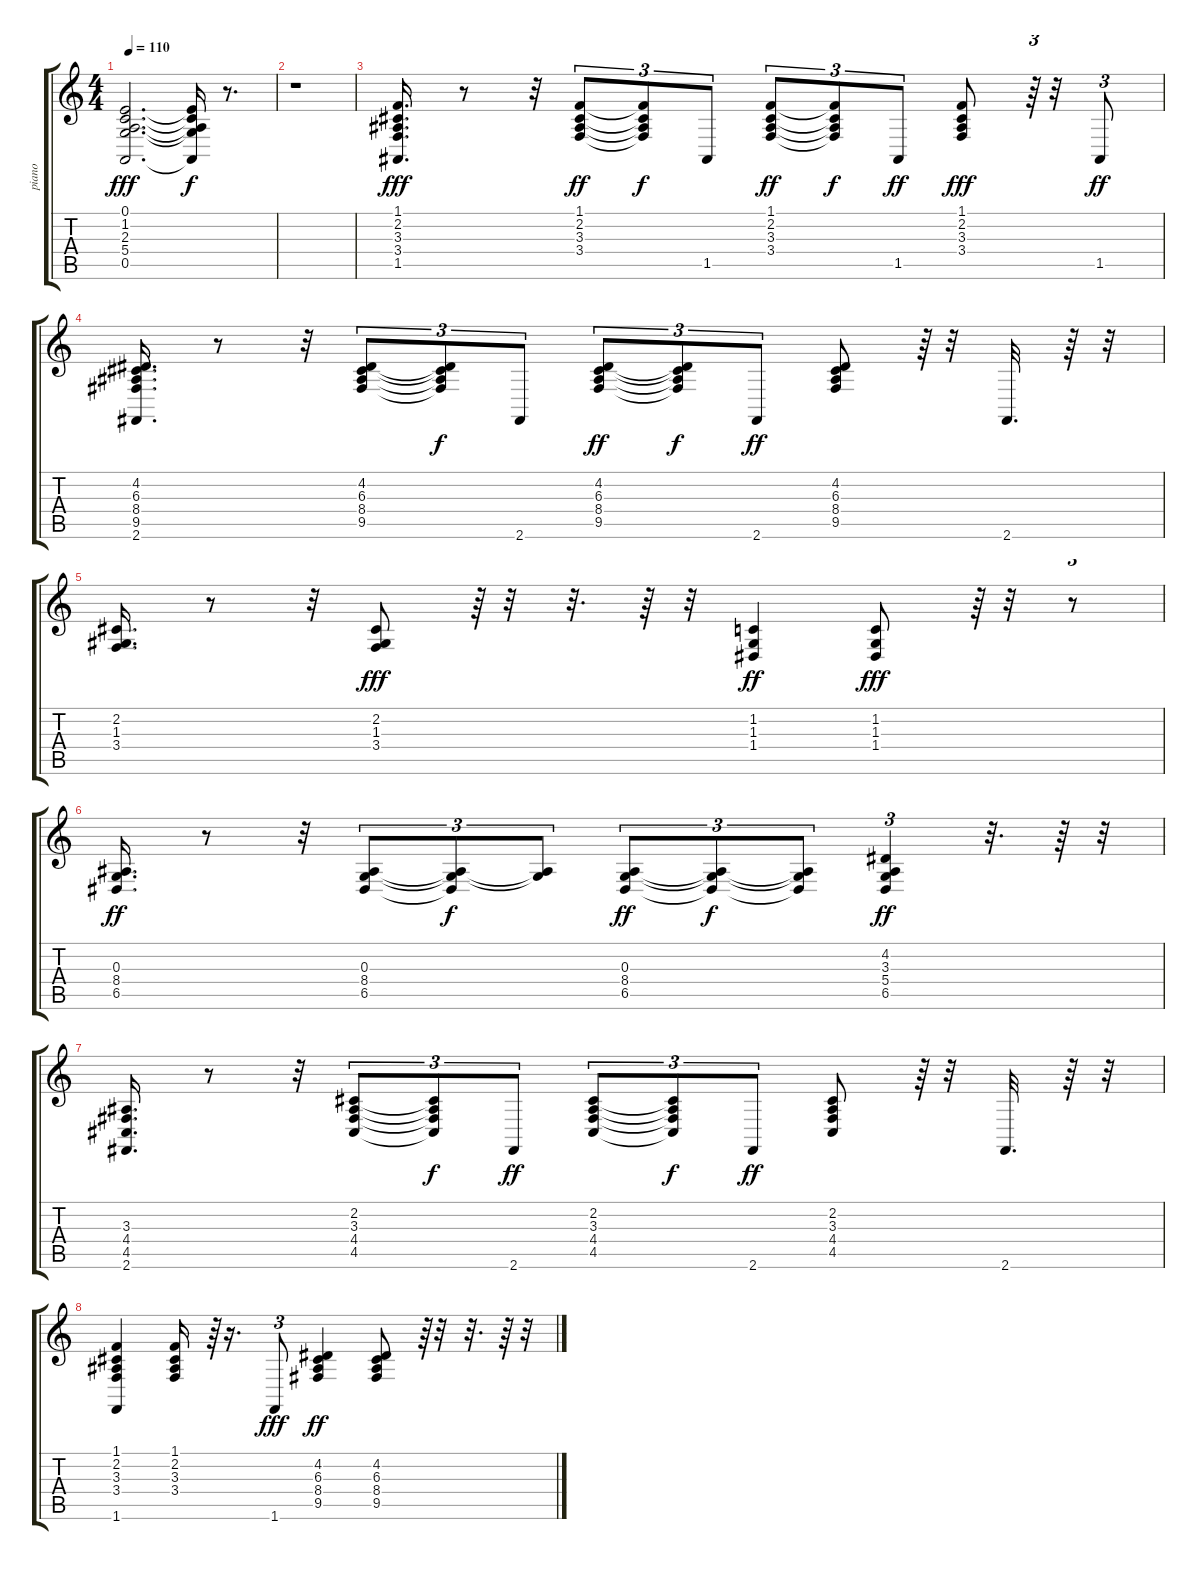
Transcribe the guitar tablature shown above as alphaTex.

\track ("piano    " "piano    ") {instrument acousticgrandpiano}
\staff {score tabs}
\tuning (E4 B3 G3 D3 A2 E2) {hide}
\ts (4 4)
\tempo 110
\clef g2
\ks c
(0.1 1.2 2.3 5.4 0.5).2{d dy fff} (0.1{t} 1.2{t} 2.3{t} 5.4{t} 0.5{t}).16{dy f} r.8{d} |
r.1 |
(1.1 2.2 3.3 3.4 1.5).16{d dy fff} r.8 r.32 (1.1 2.2 3.3 3.4).8{tu (3 2) dy ff} (1.1{t} 2.2{t} 3.3{t} 3.4{t}).8{tu (3 2) dy f} 1.5.8{tu (3 2)} (1.1 2.2 3.3 3.4).8{tu (3 2) dy ff} (1.1{t} 2.2{t} 3.3{t} 3.4{t}).8{tu (3 2) dy f} 1.5.8{tu (3 2) dy ff} (1.1 2.2 3.3 3.4).8{dy fff} r.64{tu (3 2)} r.32 1.5.8{tu (3 2) dy ff} |
(4.2 6.3 8.4 9.5 2.6).16{d} r.8 r.32 (4.2 6.3 8.4 9.5).8{tu (3 2)} (4.2{t} 6.3{t} 8.4{t} 9.5{t}).8{tu (3 2) dy f} 2.6.8{tu (3 2)} (4.2 6.3 8.4 9.5).8{tu (3 2) dy ff} (4.2{t} 6.3{t} 8.4{t} 9.5{t}).8{tu (3 2) dy f} 2.6.8{tu (3 2) dy ff} (4.2 6.3 8.4 9.5).8 r.64{tu (3 2)} r.32 2.6.32{d} r.64 r.32 |
(2.2 1.3 3.4).16{d} r.8 r.32 (2.2 1.3 3.4).8{dy fff} r.64{tu (3 2)} r.32 r.32{d} r.64 r.32 (1.2 1.3 1.4).4{dy ff} (1.2 1.3 1.4).8{dy fff} r.64{tu (3 2)} r.32 r.8{tu (3 2)} |
(0.3 8.4 6.5).16{d dy ff} r.8 r.32 (0.3 8.4 6.5).8{tu (3 2)} (0.3{t} 8.4{t} 6.5{t}).8{tu (3 2) dy f} (0.3{t} 8.4{t}).8{tu (3 2)} (0.3 8.4 6.5).8{tu (3 2) dy ff} (0.3{t} 8.4{t} 6.5{t}).8{tu (3 2) dy f} (0.3{t} 8.4{t} 6.5{t}).8{tu (3 2)} (4.2 3.3 5.4 6.5).4{tu (3 2) dy ff} r.32{d} r.64 r.32 |
(3.3 4.4 4.5 2.6).16{d} r.8 r.32 (2.2 3.3 4.4 4.5).8{tu (3 2)} (2.2{t} 3.3{t} 4.4{t} 4.5{t}).8{tu (3 2) dy f} 2.6.8{tu (3 2) dy ff} (2.2 3.3 4.4 4.5).8{tu (3 2)} (2.2{t} 3.3{t} 4.4{t} 4.5{t}).8{tu (3 2) dy f} 2.6.8{tu (3 2) dy ff} (2.2 3.3 4.4 4.5).8 r.64{tu (3 2)} r.32 2.6.32{d} r.64 r.32 |
(1.1 2.2 3.3 3.4 1.6).4 (1.1 2.2 3.3 3.4).16 r.64{tu (3 2)} r.16{d} 1.6.8{tu (3 2) dy fff} (4.2 6.3 8.4 9.5).4{dy ff} (4.2 6.3 8.4 9.5).8 r.64{tu (3 2)} r.32 r.32{d} r.64 r.32
